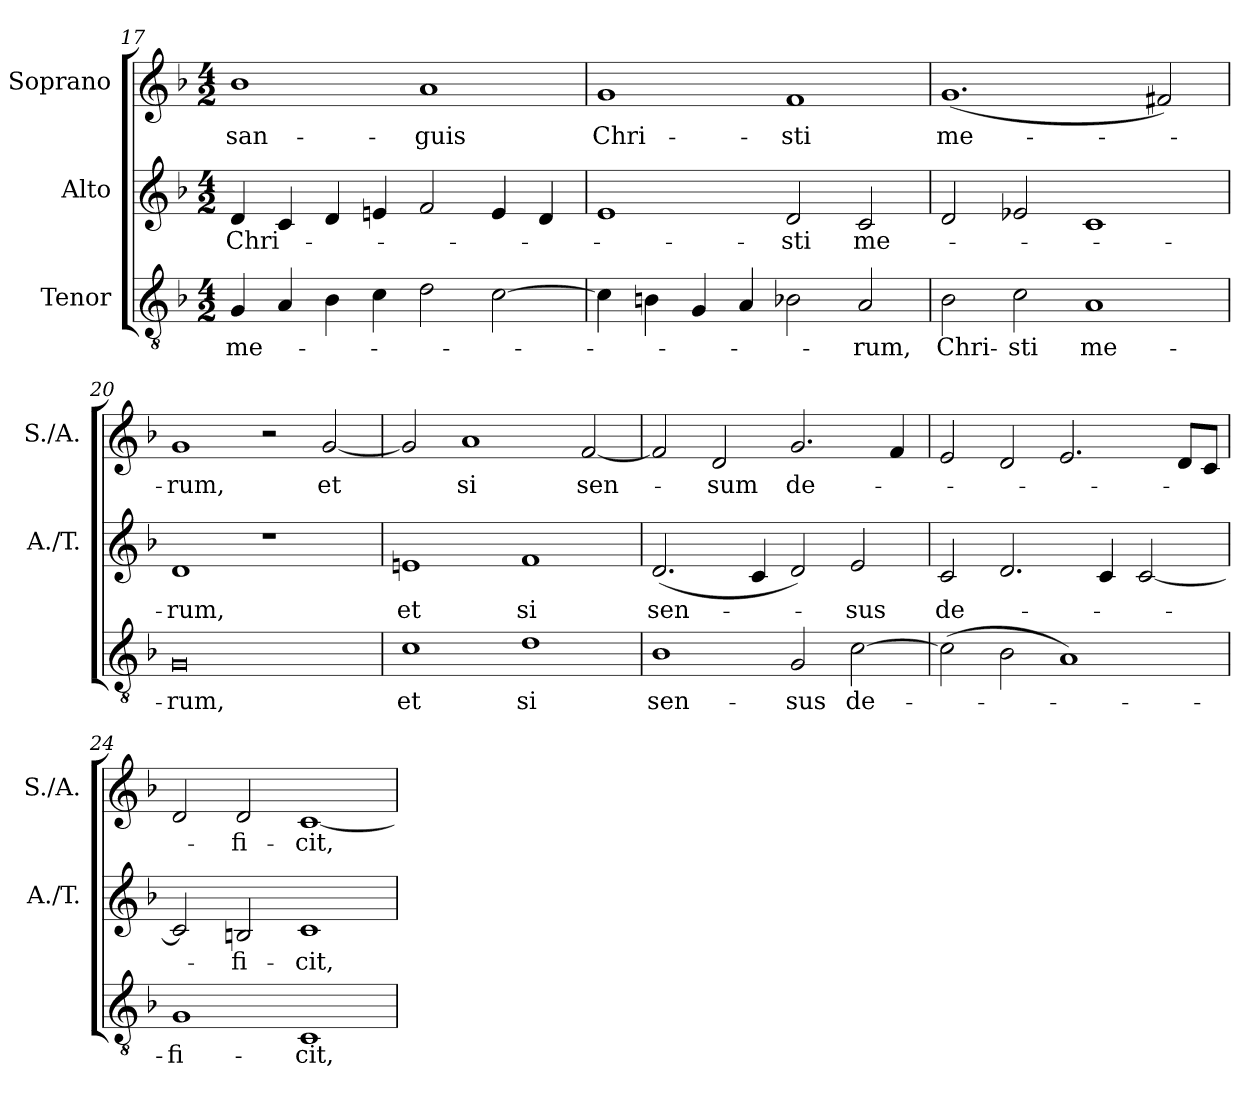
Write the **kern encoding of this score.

**kern	**text	**kern	**text	**kern	**text
*part3	*part3	*part2	*part2	*part1	*part1
*staff3	*staff3	*staff2	*staff2	*staff1	*staff1
*I"Tenor	*	*I"Alto	*	*I"Soprano	*
*	*	*I'A./T.	*	*I'S./A.	*
*clefGv2	*	*clefG2	*	*clefG2	*
*ITrd7c12	*	*	*	*	*
*k[b-]	*	*k[b-]	*	*k[b-]	*
*F:	*	*F:	*	*F:	*
*M4/2	*	*M4/2	*	*M4/2	*
=17	=17	=17	=17	=17	=17
!	!LO:LY:b:color=#000000	!	!	!	!
!	!	!	!LO:LY:b:color=#000000	!	!
!	!	!	!	!	!LO:LY:b:color=#000000
4GGi/	me-	4di/	Chri-	1b-i	san-
4AAi/	.	4ci/	.	.	.
4BB-i\	.	4di/	.	.	.
4Ci\	.	4eni/	.	.	.
!	!	!	!	!	!LO:LY:b:color=#000000
2Di\	.	2fi/	.	1ai	-guis
[2Ci\	.	4ei/	.	.	.
.	.	4di/	.	.	.
=18	=18	=18	=18	=18	=18
!	!	!	!	!	!LO:LY:b:color=#000000
4Ci\]	.	1ei	.	1gi	Chri-
4BBni\	.	.	.	.	.
4GGi/	.	.	.	.	.
4AAi/	.	.	.	.	.
!	!	!	!LO:LY:b:color=#000000	!	!
!	!	!	!	!	!LO:LY:b:color=#000000
2BB-Xi\	.	2di/	-sti	1fi	-sti
!	!LO:LY:b:color=#000000	!	!	!	!
!	!	!	!LO:LY:b:color=#000000	!	!
2AAi/	-rum,	2ci/	me-	.	.
!!LO:LB:g=z
=19	=19	=19	=19	=19	=19
!	!LO:LY:b:color=#000000	!	!	!	!
!	!	!	!	!	!LO:LY:b:color=#000000
2BB-i\	Chri-	2di/	.	(1.gi	me-
!	!LO:LY:b:color=#000000	!	!	!	!
2Ci\	-sti	2e-Xi/	.	.	.
!	!LO:LY:b:color=#000000	!	!	!	!
1AAi	me-	1ci	.	.	.
.	.	.	.	2f#Xi/)	.
=20	=20	=20	=20	=20	=20
!	!LO:LY:b:color=#000000	!	!	!	!
!	!	!	!LO:LY:b:color=#000000	!	!
!	!	!	!	!	!LO:LY:b:color=#000000
0GGi	-rum,	1di	-rum,	1gi	-rum,
.	.	1r	.	2r	.
!	!	!	!	!	!LO:LY:b:color=#000000
.	.	.	.	[2gi/	et
=21	=21	=21	=21	=21	=21
!	!LO:LY:b:color=#000000	!	!	!	!
!	!	!	!LO:LY:b:color=#000000	!	!
1Ci	et	1eni	et	2gi/]	.
!	!	!	!	!	!LO:LY:b:color=#000000
.	.	.	.	1ai	si
!	!LO:LY:b:color=#000000	!	!	!	!
!	!	!	!LO:LY:b:color=#000000	!	!
1Di	si	1fi	si	.	.
!	!	!	!	!	!LO:LY:b:color=#000000
.	.	.	.	[2fi/	sen-
=22	=22	=22	=22	=22	=22
!	!LO:LY:b:color=#000000	!	!	!	!
!	!	!	!LO:LY:b:color=#000000	!	!
1BB-i	sen-	(2.di/	sen-	2fi/]	.
!	!	!	!	!	!LO:LY:b:color=#000000
.	.	.	.	2di/	-sum
.	.	4ci/	.	.	.
!	!LO:LY:b:color=#000000	!	!	!	!
!	!	!	!	!	!LO:LY:b:color=#000000
2GGi/	-sus	2di/)	.	2.gi/	de-
!	!LO:LY:b:color=#000000	!	!	!	!
!	!	!	!LO:LY:b:color=#000000	!	!
[2Ci\	de-	2ei/	-sus	.	.
.	.	.	.	4fi/	.
=23	=23	=23	=23	=23	=23
!	!	!	!LO:LY:b:color=#000000	!	!
(2Ci\]	.	2ci/	de-	2ei/	.
2BB-i\	.	2.di/	.	2di/	.
1AAi)	.	.	.	2.ei/	.
.	.	4ci/	.	.	.
.	.	[2ci/	.	.	.
.	.	.	.	8di/L	.
.	.	.	.	8ci/J	.
=24	=24	=24	=24	=24	=24
!	!LO:LY:b:color=#000000	!	!	!	!
1GGi	-fi-	2ci/]	.	2di/	.
!	!	!	!LO:LY:b:color=#000000	!	!
!	!	!	!	!	!LO:LY:b:color=#000000
.	.	2Bni/	-fi-	2di/	-fi-
!	!LO:LY:b:color=#000000	!	!	!	!
!	!	!	!LO:LY:b:color=#000000	!	!
!	!	!	!	!	!LO:LY:b:color=#000000
1CCi	-cit,	1ci	-cit,	[1ci	-cit,
=	=	=	=	=	=
*-	*-	*-	*-	*-	*-
